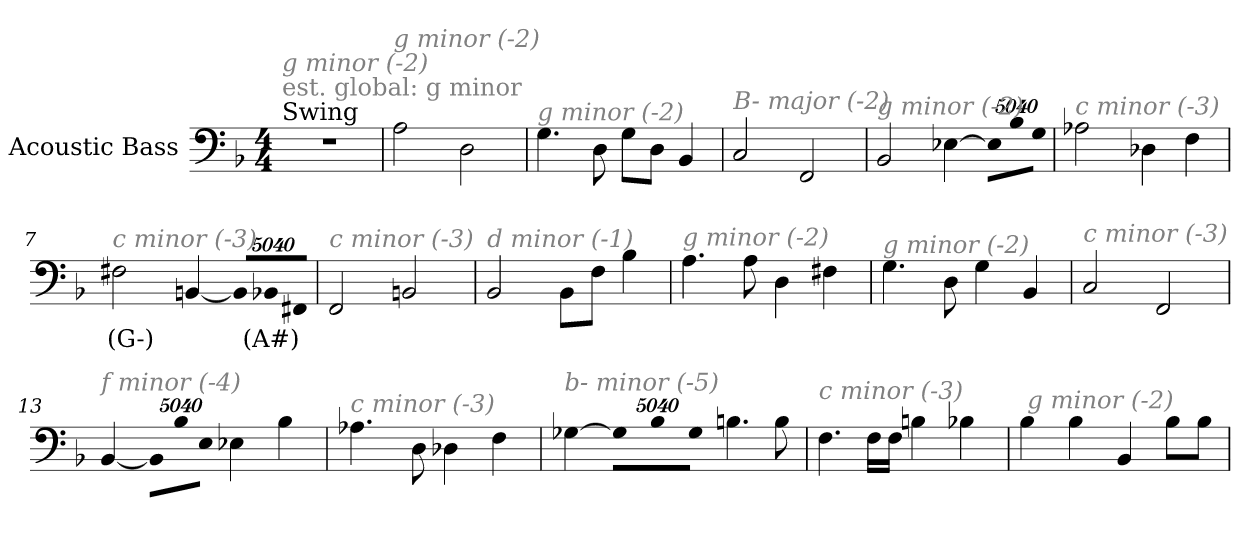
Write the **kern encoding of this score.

**kern	**text
*part1	*part1
*staff1	*staff1
*I"Acoustic Bass	*
*clefF4	*
*ITrd7c12	*
*k[b-]	*
*F:	*
*M4/4	*
*MM100	*
=1	=1
!LO:TX:a:t=Swing	!
!LO:TX:a:color=#808080:t=est. global&colon; g minor	!
!LO:TX:i:color=#808080:t=g minor (-2)	!
1r	.
=2	=2
!LO:TX:i:color=#808080:t=g minor (-2)	!
2AA	.
2DD	.
=3	=3
!LO:TX:i:color=#808080:t=g minor (-2)	!
4.GG	.
8DD	.
8GGL	.
8DDJ	.
4BBB-	.
=4	=4
!LO:TX:i:color=#808080:t=B- major (-2)	!
2CC	.
2FFF	.
=5	=5
!LO:TX:i:color=#808080:t=g minor (-2)	!
2BBB-	.
[4EE-X	.
!LO:N:vis=8	!
40320%3347EE-L]	.
!LO:N:vis=8	!
40320%3347BB-	.
!LO:N:vis=8	!
40320%3347GGJ	.
=6	=6
!LO:TX:i:color=#808080:t=c minor (-3)	!
2AA-X	.
4DD-X	.
4FF	.
=7	=7
!LO:TX:i:color=#808080:t=c minor (-3)	!
2FF#Xi	(G-)
[4BBBn	.
!LO:N:vis=8	!
40320%3347BBBL]	.
!LO:N:vis=8	!
40320%3347BBB-Xi	(A#)
!LO:N:vis=8	!
40320%3347FFF#XJ	.
=8	=8
!LO:TX:i:color=#808080:t=c minor (-3)	!
2FFF	.
2BBBn	.
=9	=9
!LO:TX:i:color=#808080:t=d minor (-1)	!
2BBB-	.
8BBB-L	.
8FFJ	.
4BB-	.
=10	=10
!LO:TX:i:color=#808080:t=g minor (-2)	!
4.AA	.
8AA	.
4DD	.
4FF#X	.
=11	=11
!LO:TX:i:color=#808080:t=g minor (-2)	!
4.GG	.
8DD	.
4GG	.
4BBB-	.
=12	=12
!LO:TX:i:color=#808080:t=c minor (-3)	!
2CC	.
2FFF	.
=13	=13
!LO:TX:i:color=#808080:t=f minor (-4)	!
[4BBB-	.
!LO:N:vis=8	!
40320%3347BBB-L]	.
!LO:N:vis=8	!
40320%3347BB-	.
!LO:N:vis=8	!
40320%3347EEJ	.
4EE-X	.
4BB-	.
=14	=14
!LO:TX:i:color=#808080:t=c minor (-3)	!
4.AA-X	.
8DD	.
4DD-X	.
4FF	.
=15	=15
!LO:TX:i:color=#808080:t=b- minor (-5)	!
[4GG-X	.
!LO:N:vis=8	!
40320%3347GG-L]	.
!LO:N:vis=8	!
40320%3347BB-	.
!LO:N:vis=8	!
40320%3347GG-J	.
4.BBn	.
8BB	.
=16	=16
!LO:TX:i:color=#808080:t=c minor (-3)	!
4.FF	.
16FFL	.
16FFJ	.
4BBn	.
4BB-X	.
=17	=17
!LO:TX:i:color=#808080:t=g minor (-2)	!
4BB-	.
4BB-	.
4BBB-	.
8BB-L	.
8BB-J	.
=	=
*-	*-
